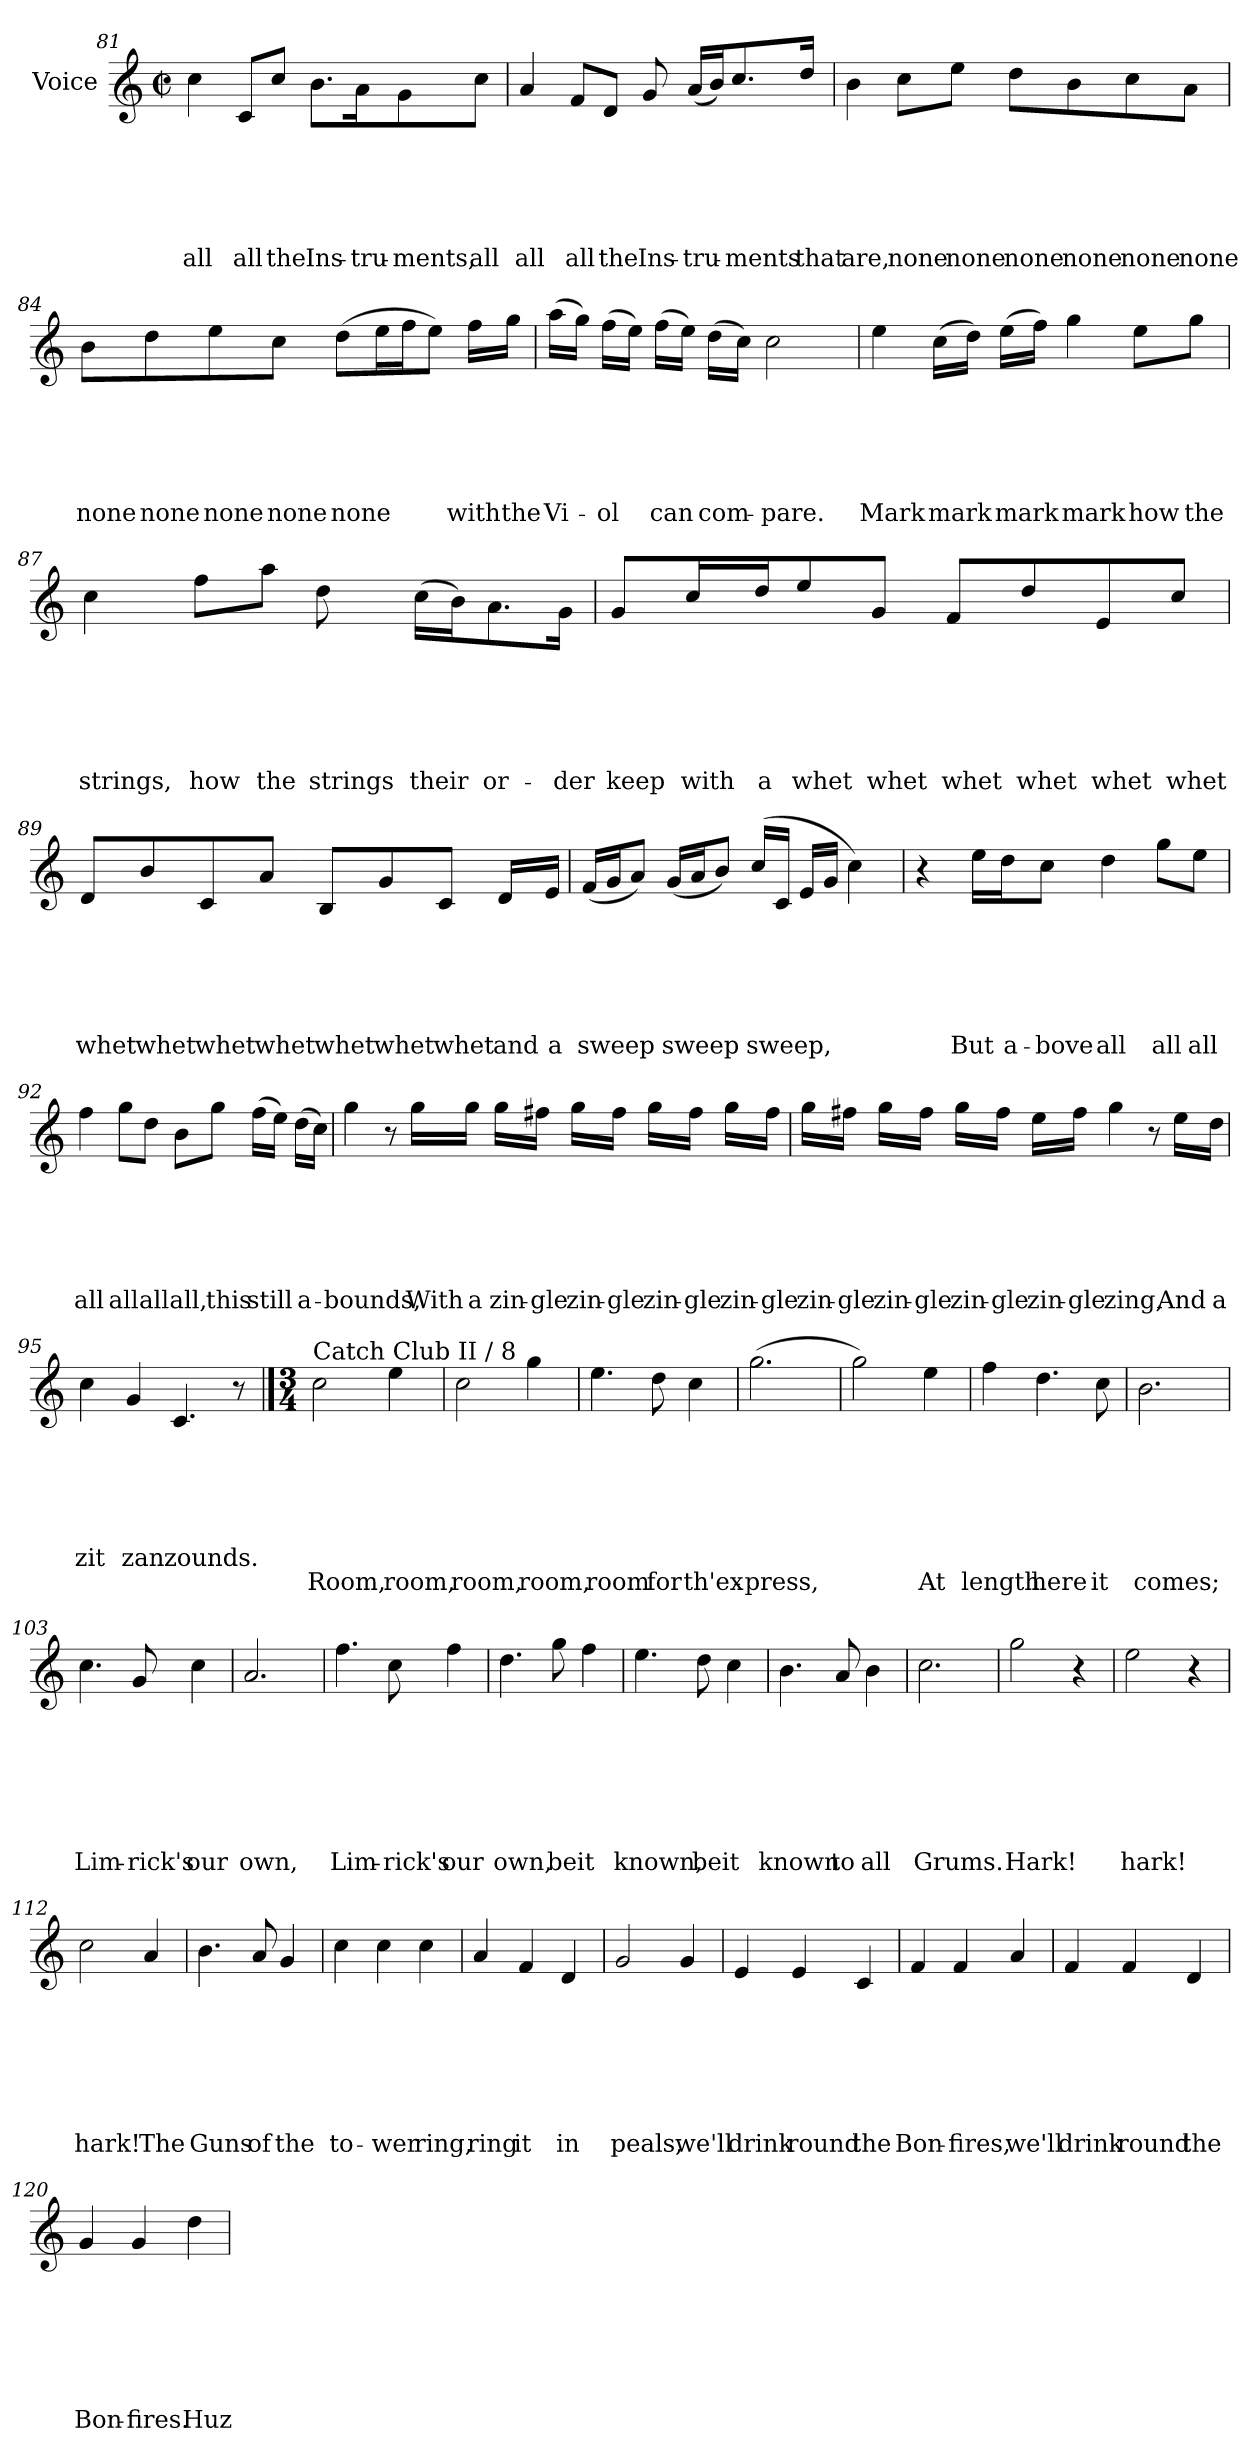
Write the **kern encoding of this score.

**kern	**text	**text	**text	**text	**text	**text	**text
*part1	*part1	*part1	*part1	*part1	*part1	*part1	*part1
*staff1	*staff1	*staff1	*staff1	*staff1	*staff1	*staff1	*staff1
*I"Voice	*	*	*	*	*	*	*
*clefG2	*	*	*	*	*	*	*
*k[]	*	*	*	*	*	*	*
*C:	*	*	*	*	*	*	*
*M2/2	*	*	*	*	*	*	*
*met(c|)	*	*	*	*	*	*	*
=81	=81	=81	=81	=81	=81	=81	=81
!	!	!	!	!	!	!LO:LY:b	!
4cc\	.	.	.	.	.	all	.
!	!	!	!	!	!	!LO:LY:b	!
8c/L	.	.	.	.	.	all	.
!	!	!	!	!	!	!LO:LY:b	!
8cc/J	.	.	.	.	.	the	.
!	!	!	!	!	!	!LO:LY:b	!
8.b\L	.	.	.	.	.	Ins-	.
!	!	!	!	!	!	!LO:LY:b	!
16a\K	.	.	.	.	.	-tru-	.
!	!	!	!	!	!	!LO:LY:b	!
8g\	.	.	.	.	.	-ments,	.
!	!	!	!	!	!	!LO:LY:b	!
8cc\J	.	.	.	.	.	all	.
=82	=82	=82	=82	=82	=82	=82	=82
!	!	!	!	!	!	!LO:LY:b	!
4a/	.	.	.	.	.	all	.
!	!	!	!	!	!	!LO:LY:b	!
8f/L	.	.	.	.	.	all	.
!	!	!	!	!	!	!LO:LY:b	!
8d/J	.	.	.	.	.	the	.
!	!	!	!	!	!	!LO:LY:b	!
8g/	.	.	.	.	.	Ins-	.
!	!	!	!	!	!	!LO:LY:b	!
(<16a/LL	.	.	.	.	.	-tru-	.
16b/J)	.	.	.	.	.	.	.
!	!	!	!	!	!	!LO:LY:b	!
8.cc/	.	.	.	.	.	-ments	.
!	!	!	!	!	!	!LO:LY:b	!
16dd/Jk	.	.	.	.	.	that	.
!!LO:LB:g=z
=83	=83	=83	=83	=83	=83	=83	=83
!	!	!	!	!	!	!LO:LY:b	!
4b\	.	.	.	.	.	are,	.
!	!	!	!	!	!	!LO:LY:b	!
8cc\L	.	.	.	.	.	none	.
!	!	!	!	!	!	!LO:LY:b	!
8ee\J	.	.	.	.	.	none	.
!	!	!	!	!	!	!LO:LY:b	!
8dd\L	.	.	.	.	.	none	.
!	!	!	!	!	!	!LO:LY:b	!
8b\	.	.	.	.	.	none	.
!	!	!	!	!	!	!LO:LY:b	!
8cc\	.	.	.	.	.	none	.
!	!	!	!	!	!	!LO:LY:b	!
8a\J	.	.	.	.	.	none	.
=84	=84	=84	=84	=84	=84	=84	=84
!	!	!	!	!	!	!LO:LY:b	!
8b\L	.	.	.	.	.	none	.
!	!	!	!	!	!	!LO:LY:b	!
8dd\	.	.	.	.	.	none	.
!	!	!	!	!	!	!LO:LY:b	!
8ee\	.	.	.	.	.	none	.
!	!	!	!	!	!	!LO:LY:b	!
8cc\J	.	.	.	.	.	none	.
!	!	!	!	!	!	!LO:LY:b	!
(>8dd\L	.	.	.	.	.	none	.
16ee\L	.	.	.	.	.	.	.
16ff\J	.	.	.	.	.	.	.
8ee\J)	.	.	.	.	.	.	.
!	!	!	!	!	!	!LO:LY:b	!
16ff\LL	.	.	.	.	.	with	.
!	!	!	!	!	!	!LO:LY:b	!
16gg\JJ	.	.	.	.	.	the	.
=85	=85	=85	=85	=85	=85	=85	=85
!	!	!	!	!	!	!LO:LY:b	!
(>16aa\LL	.	.	.	.	.	Vi-	.
16gg\JJ)	.	.	.	.	.	.	.
!	!	!	!	!	!	!LO:LY:b	!
(>16ff\LL	.	.	.	.	.	-ol	.
16ee\JJ)	.	.	.	.	.	.	.
!	!	!	!	!	!	!LO:LY:b	!
(>16ff\LL	.	.	.	.	.	can	.
16ee\JJ)	.	.	.	.	.	.	.
!	!	!	!	!	!	!LO:LY:b	!
(>16dd\LL	.	.	.	.	.	com-	.
16cc\JJ)	.	.	.	.	.	.	.
!	!	!	!	!	!	!LO:LY:b	!
2cc\	.	.	.	.	.	-pare.	.
!!LO:LB:g=z
=86	=86	=86	=86	=86	=86	=86	=86
!	!	!	!	!	!	!LO:LY:b	!
4ee\	.	.	.	.	.	Mark	.
!	!	!	!	!	!	!LO:LY:b	!
(>16cc\LL	.	.	.	.	.	mark	.
16dd\JJ)	.	.	.	.	.	.	.
!	!	!	!	!	!	!LO:LY:b	!
(>16ee\LL	.	.	.	.	.	mark	.
16ff\JJ)	.	.	.	.	.	.	.
!	!	!	!	!	!	!LO:LY:b	!
4gg\	.	.	.	.	.	mark	.
!	!	!	!	!	!	!LO:LY:b	!
8ee\L	.	.	.	.	.	how	.
!	!	!	!	!	!	!LO:LY:b	!
8gg\J	.	.	.	.	.	the	.
=87	=87	=87	=87	=87	=87	=87	=87
!	!	!	!	!	!	!LO:LY:b	!
4cc\	.	.	.	.	.	strings,	.
!	!	!	!	!	!	!LO:LY:b	!
8ff\L	.	.	.	.	.	how	.
!	!	!	!	!	!	!LO:LY:b	!
8aa\J	.	.	.	.	.	the	.
!	!	!	!	!	!	!LO:LY:b	!
8dd\	.	.	.	.	.	strings	.
!	!	!	!	!	!	!LO:LY:b	!
(>16cc\LL	.	.	.	.	.	their	.
16b\J)	.	.	.	.	.	.	.
!	!	!	!	!	!	!LO:LY:b	!
8.a\	.	.	.	.	.	or-	.
!	!	!	!	!	!	!LO:LY:b	!
16g\Jk	.	.	.	.	.	-der	.
!!LO:LB:g=z
=88	=88	=88	=88	=88	=88	=88	=88
!	!	!	!	!	!	!LO:LY:b	!
8g/L	.	.	.	.	.	keep	.
!	!	!	!	!	!	!LO:LY:b	!
16cc/L	.	.	.	.	.	with	.
!	!	!	!	!	!	!LO:LY:b	!
16dd/J	.	.	.	.	.	a	.
!	!	!	!	!	!	!LO:LY:b	!
8ee/	.	.	.	.	.	whet	.
!	!	!	!	!	!	!LO:LY:b	!
8g/J	.	.	.	.	.	whet	.
!	!	!	!	!	!	!LO:LY:b	!
8f/L	.	.	.	.	.	whet	.
!	!	!	!	!	!	!LO:LY:b	!
8dd/	.	.	.	.	.	whet	.
!	!	!	!	!	!	!LO:LY:b	!
8e/	.	.	.	.	.	whet	.
!	!	!	!	!	!	!LO:LY:b	!
8cc/J	.	.	.	.	.	whet	.
=89	=89	=89	=89	=89	=89	=89	=89
!	!	!	!	!	!	!LO:LY:b	!
8d/L	.	.	.	.	.	whet	.
!	!	!	!	!	!	!LO:LY:b	!
8b/	.	.	.	.	.	whet	.
!	!	!	!	!	!	!LO:LY:b	!
8c/	.	.	.	.	.	whet	.
!	!	!	!	!	!	!LO:LY:b	!
8a/J	.	.	.	.	.	whet	.
!	!	!	!	!	!	!LO:LY:b	!
8B/L	.	.	.	.	.	whet	.
!	!	!	!	!	!	!LO:LY:b	!
8g/	.	.	.	.	.	whet	.
!	!	!	!	!	!	!LO:LY:b	!
8c/J	.	.	.	.	.	whet	.
!	!	!	!	!	!	!LO:LY:b	!
16d/LL	.	.	.	.	.	and	.
!	!	!	!	!	!	!LO:LY:b	!
16e/JJ	.	.	.	.	.	a	.
!!LO:LB:g=z
=90	=90	=90	=90	=90	=90	=90	=90
!	!	!	!	!	!	!LO:LY:b	!
(<16f/LL	.	.	.	.	.	sweep	.
16g/J	.	.	.	.	.	.	.
8a/J)	.	.	.	.	.	.	.
!	!	!	!	!	!	!LO:LY:b	!
(<16g/LL	.	.	.	.	.	sweep	.
16a/J	.	.	.	.	.	.	.
8b/J)	.	.	.	.	.	.	.
!	!	!	!	!	!	!LO:LY:b	!
(>16cc/LL	.	.	.	.	.	sweep,	.
16c/JJ	.	.	.	.	.	.	.
16e/LL	.	.	.	.	.	.	.
16g/JJ	.	.	.	.	.	.	.
4cc\)	.	.	.	.	.	.	.
!!LO:PB:g=z
=91	=91	=91	=91	=91	=91	=91	=91
4r	.	.	.	.	.	.	.
!	!	!	!	!	!	!LO:LY:b	!
16ee\LL	.	.	.	.	.	But	.
!	!	!	!	!	!	!LO:LY:b	!
16dd\J	.	.	.	.	.	a-	.
!	!	!	!	!	!	!LO:LY:b	!
8cc\J	.	.	.	.	.	-bove	.
!	!	!	!	!	!	!LO:LY:b	!
4dd\	.	.	.	.	.	all	.
!	!	!	!	!	!	!LO:LY:b	!
8gg\L	.	.	.	.	.	all	.
!	!	!	!	!	!	!LO:LY:b	!
8ee\J	.	.	.	.	.	all	.
=92	=92	=92	=92	=92	=92	=92	=92
!	!	!	!	!	!	!LO:LY:b	!
4ff\	.	.	.	.	.	all	.
!	!	!	!	!	!	!LO:LY:b	!
8gg\L	.	.	.	.	.	all	.
!	!	!	!	!	!	!LO:LY:b	!
8dd\J	.	.	.	.	.	all	.
!	!	!	!	!	!	!LO:LY:b	!
8b\L	.	.	.	.	.	all,	.
!	!	!	!	!	!	!LO:LY:b	!
8gg\J	.	.	.	.	.	this	.
!	!	!	!	!	!	!LO:LY:b	!
(>16ff\LL	.	.	.	.	.	still	.
16ee\JJ)	.	.	.	.	.	.	.
!	!	!	!	!	!	!LO:LY:b	!
(>16dd\LL	.	.	.	.	.	a-	.
16cc\JJ)	.	.	.	.	.	.	.
=93	=93	=93	=93	=93	=93	=93	=93
!	!	!	!	!	!	!LO:LY:b	!
4gg\	.	.	.	.	.	-bounds,	.
8r	.	.	.	.	.	.	.
!	!	!	!	!	!	!LO:LY:b	!
16gg\LL	.	.	.	.	.	With	.
!	!	!	!	!	!	!LO:LY:b	!
16gg\JJ	.	.	.	.	.	a	.
!	!	!	!	!	!	!LO:LY:b	!
16gg\LL	.	.	.	.	.	zin-	.
!	!	!	!	!	!	!LO:LY:b	!
16ff#X\JJ	.	.	.	.	.	-gle	.
!	!	!	!	!	!	!LO:LY:b	!
16gg\LL	.	.	.	.	.	zin-	.
!	!	!	!	!	!	!LO:LY:b	!
16ff#\JJ	.	.	.	.	.	-gle	.
!	!	!	!	!	!	!LO:LY:b	!
16gg\LL	.	.	.	.	.	zin-	.
!	!	!	!	!	!	!LO:LY:b	!
16ff#\JJ	.	.	.	.	.	-gle	.
!	!	!	!	!	!	!LO:LY:b	!
16gg\LL	.	.	.	.	.	zin-	.
!	!	!	!	!	!	!LO:LY:b	!
16ff#\JJ	.	.	.	.	.	-gle	.
!!LO:LB:g=z
=94	=94	=94	=94	=94	=94	=94	=94
!	!	!	!	!	!	!LO:LY:b	!
16gg\LL	.	.	.	.	.	zin-	.
!	!	!	!	!	!	!LO:LY:b	!
16ff#X\JJ	.	.	.	.	.	-gle	.
!	!	!	!	!	!	!LO:LY:b	!
16gg\LL	.	.	.	.	.	zin-	.
!	!	!	!	!	!	!LO:LY:b	!
16ff#\JJ	.	.	.	.	.	-gle	.
!	!	!	!	!	!	!LO:LY:b	!
16gg\LL	.	.	.	.	.	zin-	.
!	!	!	!	!	!	!LO:LY:b	!
16ff#\JJ	.	.	.	.	.	-gle	.
!	!	!	!	!	!	!LO:LY:b	!
16ee\LL	.	.	.	.	.	zin-	.
!	!	!	!	!	!	!LO:LY:b	!
16ff#\JJ	.	.	.	.	.	-gle	.
!	!	!	!	!	!	!LO:LY:b	!
4gg\	.	.	.	.	.	zing,	.
8r	.	.	.	.	.	.	.
!	!	!	!	!	!	!LO:LY:b	!
16ee\LL	.	.	.	.	.	And	.
!	!	!	!	!	!	!LO:LY:b	!
16dd\JJ	.	.	.	.	.	a	.
=95	=95	=95	=95	=95	=95	=95	=95
!	!	!	!	!	!	!LO:LY:b	!
4cc\	.	.	.	.	.	zit	.
!	!	!	!	!	!	!LO:LY:b	!
4g/	.	.	.	.	.	zan	.
!	!	!	!	!	!	!LO:LY:b	!
4.c/	.	.	.	.	.	zounds.	.
8r	.	.	.	.	.	.	.
!!LO:LB:g=z
==96	==96	==96	==96	==96	==96	==96	==96
*M3/4	*	*	*	*	*	*	*
!LO:TX:a:t=Catch Club II / 8	!	!	!	!	!	!	!
!	!	!	!	!	!	!	!LO:LY:b
2cc\	.	.	.	.	.	.	Room,
!	!	!	!	!	!	!	!LO:LY:b
4ee\	.	.	.	.	.	.	room,
=97	=97	=97	=97	=97	=97	=97	=97
!	!	!	!	!	!	!	!LO:LY:b
2cc\	.	.	.	.	.	.	room,
!	!	!	!	!	!	!	!LO:LY:b
4gg\	.	.	.	.	.	.	room,
=98	=98	=98	=98	=98	=98	=98	=98
!	!	!	!	!	!	!	!LO:LY:b
4.ee\	.	.	.	.	.	.	room
!	!	!	!	!	!	!	!LO:LY:b
8dd\	.	.	.	.	.	.	for
!	!	!	!	!	!	!	!LO:LY:b
4cc\	.	.	.	.	.	.	th'ex-
=99	=99	=99	=99	=99	=99	=99	=99
!	!	!	!	!	!	!	!LO:LY:b
(>2.gg\	.	.	.	.	.	.	-press,
=100	=100	=100	=100	=100	=100	=100	=100
2gg\)	.	.	.	.	.	.	.
!	!	!	!	!	!	!	!LO:LY:b
4ee\	.	.	.	.	.	.	At
=101	=101	=101	=101	=101	=101	=101	=101
!	!	!	!	!	!	!	!LO:LY:b
4ff\	.	.	.	.	.	.	length
!	!	!	!	!	!	!	!LO:LY:b
4.dd\	.	.	.	.	.	.	here
!	!	!	!	!	!	!	!LO:LY:b
8cc\	.	.	.	.	.	.	it
=102	=102	=102	=102	=102	=102	=102	=102
!	!	!	!	!	!	!	!LO:LY:b
2.b\	.	.	.	.	.	.	comes;
=103	=103	=103	=103	=103	=103	=103	=103
!	!	!	!	!	!	!	!LO:LY:b
4.cc\	.	.	.	.	.	.	Lim-
!	!	!	!	!	!	!	!LO:LY:b
8g/	.	.	.	.	.	.	-rick's
!	!	!	!	!	!	!	!LO:LY:b
4cc\	.	.	.	.	.	.	our
!!LO:LB:g=z
=104	=104	=104	=104	=104	=104	=104	=104
!	!	!	!	!	!	!	!LO:LY:b
2.a/	.	.	.	.	.	.	own,
=105	=105	=105	=105	=105	=105	=105	=105
!	!	!	!	!	!	!	!LO:LY:b
4.ff\	.	.	.	.	.	.	Lim-
!	!	!	!	!	!	!	!LO:LY:b
8cc\	.	.	.	.	.	.	-rick's
!	!	!	!	!	!	!	!LO:LY:b
4ff\	.	.	.	.	.	.	our
=106	=106	=106	=106	=106	=106	=106	=106
!	!	!	!	!	!	!	!LO:LY:b
4.dd\	.	.	.	.	.	.	own,
!	!	!	!	!	!	!	!LO:LY:b
8gg\	.	.	.	.	.	.	be
!	!	!	!	!	!	!	!LO:LY:b
4ff\	.	.	.	.	.	.	it
=107	=107	=107	=107	=107	=107	=107	=107
!	!	!	!	!	!	!	!LO:LY:b
4.ee\	.	.	.	.	.	.	known,
!	!	!	!	!	!	!	!LO:LY:b
8dd\	.	.	.	.	.	.	be
!	!	!	!	!	!	!	!LO:LY:b
4cc\	.	.	.	.	.	.	it
=108	=108	=108	=108	=108	=108	=108	=108
!	!	!	!	!	!	!	!LO:LY:b
4.b\	.	.	.	.	.	.	known
!	!	!	!	!	!	!	!LO:LY:b
8a/	.	.	.	.	.	.	to
!	!	!	!	!	!	!	!LO:LY:b
4b\	.	.	.	.	.	.	all
=109	=109	=109	=109	=109	=109	=109	=109
!	!	!	!	!	!	!	!LO:LY:b
2.cc\	.	.	.	.	.	.	Grums.
!!LO:LB:g=z
=110	=110	=110	=110	=110	=110	=110	=110
!	!	!	!	!	!	!	!LO:LY:b
2gg\	.	.	.	.	.	.	Hark!
4r	.	.	.	.	.	.	.
=111	=111	=111	=111	=111	=111	=111	=111
!	!	!	!	!	!	!	!LO:LY:b
2ee\	.	.	.	.	.	.	hark!
4r	.	.	.	.	.	.	.
=112	=112	=112	=112	=112	=112	=112	=112
!	!	!	!	!	!	!	!LO:LY:b
2cc\	.	.	.	.	.	.	hark!
!	!	!	!	!	!	!	!LO:LY:b
4a/	.	.	.	.	.	.	The
=113	=113	=113	=113	=113	=113	=113	=113
!	!	!	!	!	!	!	!LO:LY:b
4.b\	.	.	.	.	.	.	Guns
!	!	!	!	!	!	!	!LO:LY:b
8a/	.	.	.	.	.	.	of
!	!	!	!	!	!	!	!LO:LY:b
4g/	.	.	.	.	.	.	the
=114	=114	=114	=114	=114	=114	=114	=114
!	!	!	!	!	!	!	!LO:LY:b
4cc\	.	.	.	.	.	.	to-
!	!	!	!	!	!	!	!LO:LY:b
4cc\	.	.	.	.	.	.	-wer
!	!	!	!	!	!	!	!LO:LY:b
4cc\	.	.	.	.	.	.	ring,
=115	=115	=115	=115	=115	=115	=115	=115
!	!	!	!	!	!	!	!LO:LY:b
4a/	.	.	.	.	.	.	ring
!	!	!	!	!	!	!	!LO:LY:b
4f/	.	.	.	.	.	.	it
!	!	!	!	!	!	!	!LO:LY:b
4d/	.	.	.	.	.	.	in
=116	=116	=116	=116	=116	=116	=116	=116
!	!	!	!	!	!	!	!LO:LY:b
2g/	.	.	.	.	.	.	peals,
!	!	!	!	!	!	!	!LO:LY:b
4g/	.	.	.	.	.	.	we'll
=117	=117	=117	=117	=117	=117	=117	=117
!	!	!	!	!	!	!	!LO:LY:b
4e/	.	.	.	.	.	.	drink
!	!	!	!	!	!	!	!LO:LY:b
4e/	.	.	.	.	.	.	round
!	!	!	!	!	!	!	!LO:LY:b
4c/	.	.	.	.	.	.	the
!!LO:PB:g=z
=118	=118	=118	=118	=118	=118	=118	=118
!	!	!	!	!	!	!	!LO:LY:b
4f/	.	.	.	.	.	.	Bon-
!	!	!	!	!	!	!	!LO:LY:b
4f/	.	.	.	.	.	.	-fires,
!	!	!	!	!	!	!	!LO:LY:b
4a/	.	.	.	.	.	.	we'll
=119	=119	=119	=119	=119	=119	=119	=119
!	!	!	!	!	!	!	!LO:LY:b
4f/	.	.	.	.	.	.	drink
!	!	!	!	!	!	!	!LO:LY:b
4f/	.	.	.	.	.	.	round
!	!	!	!	!	!	!	!LO:LY:b
4d/	.	.	.	.	.	.	the
=120	=120	=120	=120	=120	=120	=120	=120
!	!	!	!	!	!	!	!LO:LY:b
4g/	.	.	.	.	.	.	Bon-
!	!	!	!	!	!	!	!LO:LY:b
4g/	.	.	.	.	.	.	-fires.
!	!	!	!	!	!	!	!LO:LY:b
4dd\	.	.	.	.	.	.	Huz-
=	=	=	=	=	=	=	=
*-	*-	*-	*-	*-	*-	*-	*-
